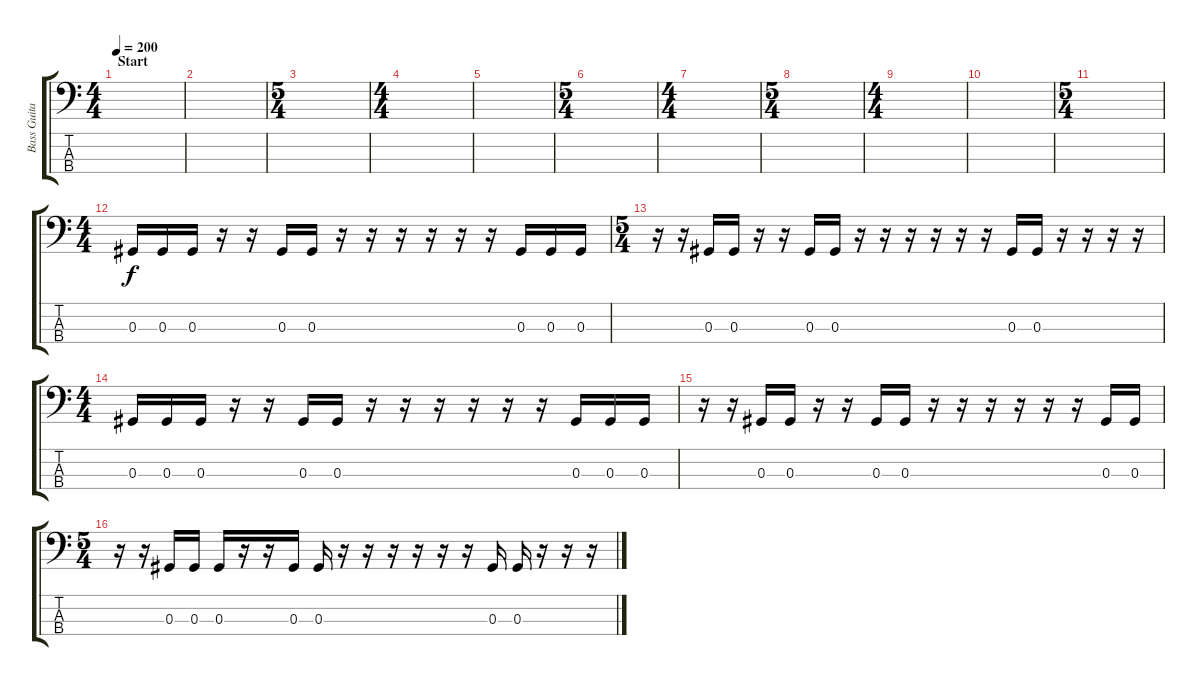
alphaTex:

\track ("Bass Guitar" "Bass Guita") {instrument electricbasspick}
\staff {score tabs}
\tuning (Gb2 Db2 Ab1 Eb1) {hide}
\ts (4 4)
\section ("" "Start")
\tempo 200
\clef f4
\ks c
|
|
\ts (5 4)
|
\ts (4 4)
|
|
\ts (5 4)
|
\ts (4 4)
|
\ts (5 4)
|
\ts (4 4)
|
|
\ts (5 4)
|
\ts (4 4)
0.3.16 0.3.16 0.3.16 r.16 r.16 0.3.16 0.3.16 r.16 r.16 r.16 r.16 r.16 r.16 0.3.16 0.3.16 0.3.16 |
\ts (5 4)
r.16 r.16 0.3.16 0.3.16 r.16 r.16 0.3.16 0.3.16 r.16 r.16 r.16 r.16 r.16 r.16 0.3.16 0.3.16 r.16 r.16 r.16 r.16 |
\ts (4 4)
0.3.16 0.3.16 0.3.16 r.16 r.16 0.3.16 0.3.16 r.16 r.16 r.16 r.16 r.16 r.16 0.3.16 0.3.16 0.3.16 |
r.16 r.16 0.3.16 0.3.16 r.16 r.16 0.3.16 0.3.16 r.16 r.16 r.16 r.16 r.16 r.16 0.3.16 0.3.16 |
\ts (5 4)
r.16 r.16 0.3.16 0.3.16 0.3.16 r.16 r.16 0.3.16 0.3.16 r.16 r.16 r.16 r.16 r.16 r.16 0.3.16 0.3.16 r.16 r.16 r.16
